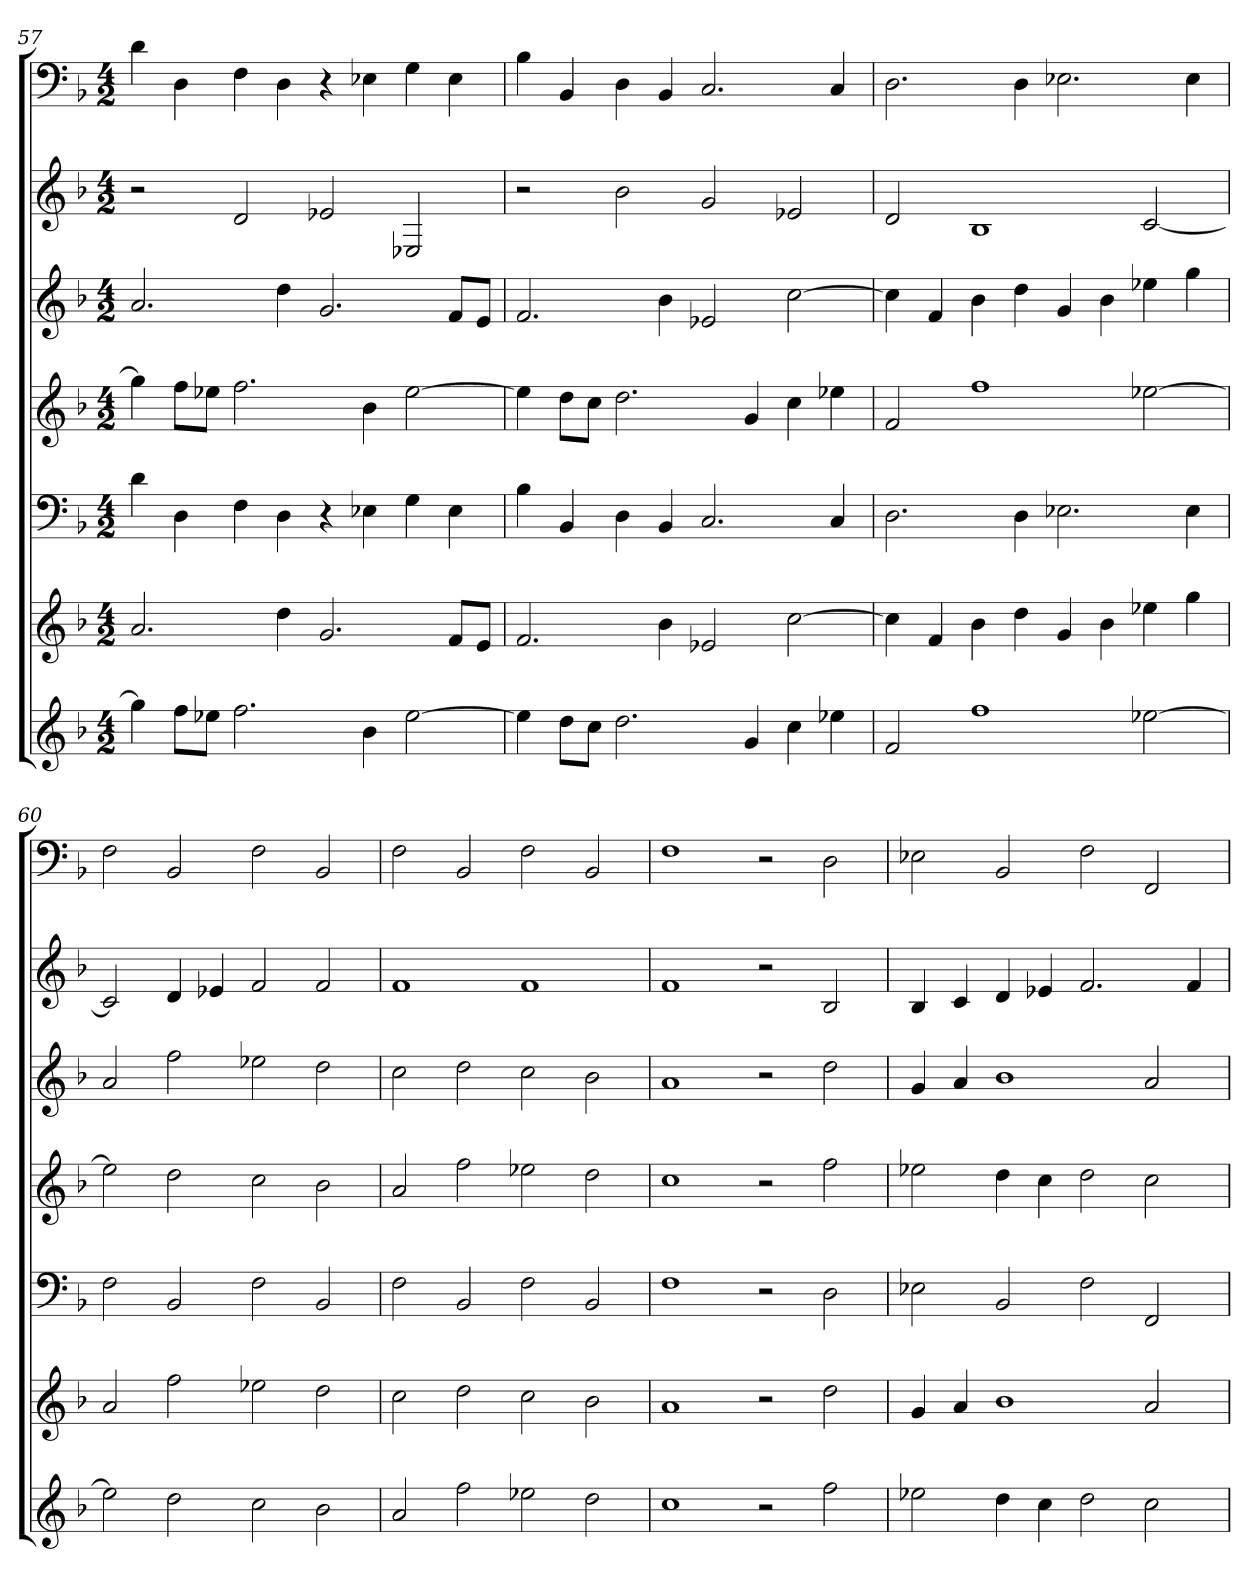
**kern	**kern	**kern	**kern	**kern	**kern	**kern
*part7	*part6	*part5	*part4	*part3	*part2	*part1
*staff7	*staff6	*staff5	*staff4	*staff3	*staff2	*staff1
*k[b-]	*k[b-]	*k[b-]	*k[b-]	*k[b-]	*k[b-]	*k[b-]
*F:	*F:	*F:	*F:	*F:	*F:	*F:
*M4/2	*M4/2	*M4/2	*M4/2	*M4/2	*M4/2	*M4/2
=57	=57	=57	=57	=57	=57	=57
4gg]	2.a	4d	4gg]	2.a	2r	4d
8ffL	.	4D	8ffL	.	.	4D
8ee-XJ	.	.	8ee-XJ	.	.	.
2.ff	.	4F	2.ff	.	2d	4F
.	4dd	4D	.	4dd	.	4D
.	2.g	4r	.	2.g	2e-X	4r
4b-	.	4E-X	4b-	.	.	4E-X
[2ee-	.	4G	[2ee-	.	2E-X	4G
.	8fL	4E-	.	8fL	.	4E-
.	8eJ	.	.	8eJ	.	.
=58	=58	=58	=58	=58	=58	=58
4ee-]	2.f	4B-	4ee-]	2.f	2r	4B-
8ddL	.	4BB-	8ddL	.	.	4BB-
8ccJ	.	.	8ccJ	.	.	.
2.dd	.	4D	2.dd	.	2b-	4D
.	4b-	4BB-	.	4b-	.	4BB-
.	2e-X	2.C	.	2e-X	2g	2.C
4g	.	.	4g	.	.	.
4cc	[2cc	.	4cc	[2cc	2e-X	.
4ee-X	.	4C	4ee-X	.	.	4C
=59	=59	=59	=59	=59	=59	=59
2f	4cc]	2.D	2f	4cc]	2d	2.D
.	4f	.	.	4f	.	.
1ff	4b-	.	1ff	4b-	1B-	.
.	4dd	4D	.	4dd	.	4D
.	4g	2.E-X	.	4g	.	2.E-X
.	4b-	.	.	4b-	.	.
[2ee-X	4ee-X	.	[2ee-X	4ee-X	[2c	.
.	4gg	4E-	.	4gg	.	4E-
=60	=60	=60	=60	=60	=60	=60
2ee-]	2a	2F	2ee-]	2a	2c]	2F
2dd	2ff	2BB-	2dd	2ff	4d	2BB-
.	.	.	.	.	4e-X	.
2cc	2ee-X	2F	2cc	2ee-X	2f	2F
2b-	2dd	2BB-	2b-	2dd	2f	2BB-
=61	=61	=61	=61	=61	=61	=61
2a	2cc	2F	2a	2cc	1f	2F
2ff	2dd	2BB-	2ff	2dd	.	2BB-
2ee-X	2cc	2F	2ee-X	2cc	1f	2F
2dd	2b-	2BB-	2dd	2b-	.	2BB-
=62	=62	=62	=62	=62	=62	=62
1cc	1a	1F	1cc	1a	1f	1F
2r	2r	2r	2r	2r	2r	2r
2ff	2dd	2D	2ff	2dd	2B-	2D
=63	=63	=63	=63	=63	=63	=63
2ee-X	4g	2E-X	2ee-X	4g	4B-	2E-X
.	4a	.	.	4a	4c	.
4dd	1b-	2BB-	4dd	1b-	4d	2BB-
4cc	.	.	4cc	.	4e-X	.
2dd	.	2F	2dd	.	2.f	2F
2cc	2a	2FF	2cc	2a	.	2FF
.	.	.	.	.	4f	.
=	=	=	=	=	=	=
*-	*-	*-	*-	*-	*-	*-
